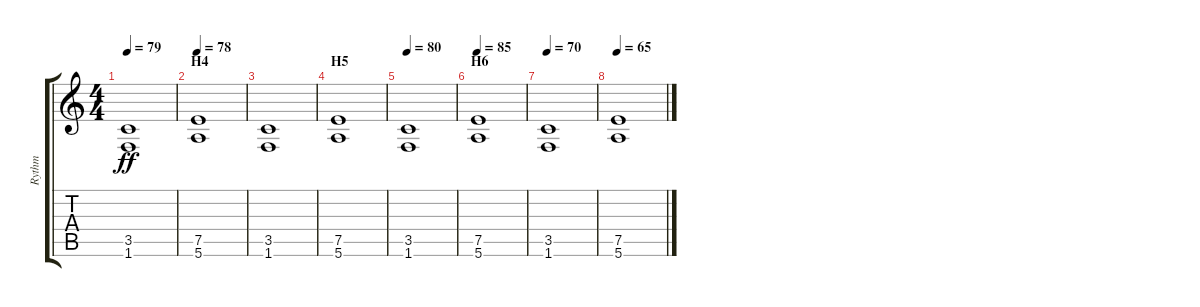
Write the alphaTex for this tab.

\track ("Rythm" "Rythm") {instrument distortionguitar}
\staff {score tabs}
\tuning (E4 B3 G3 D3 A2 E2) {hide}
\ts (4 4)
\tempo 79
\clef g2
\ks c
(3.5 1.6).1{dy ff} |
\section ("" "H4")
\tempo 78
(7.5 5.6).1 |
(3.5 1.6).1 |
\section ("" "H5")
(7.5 5.6).1 |
\tempo 80
(3.5 1.6).1 |
\section ("" "H6")
\tempo 85
(7.5 5.6).1 |
\tempo 70
(3.5 1.6).1 |
\tempo 65
(7.5 5.6).1
